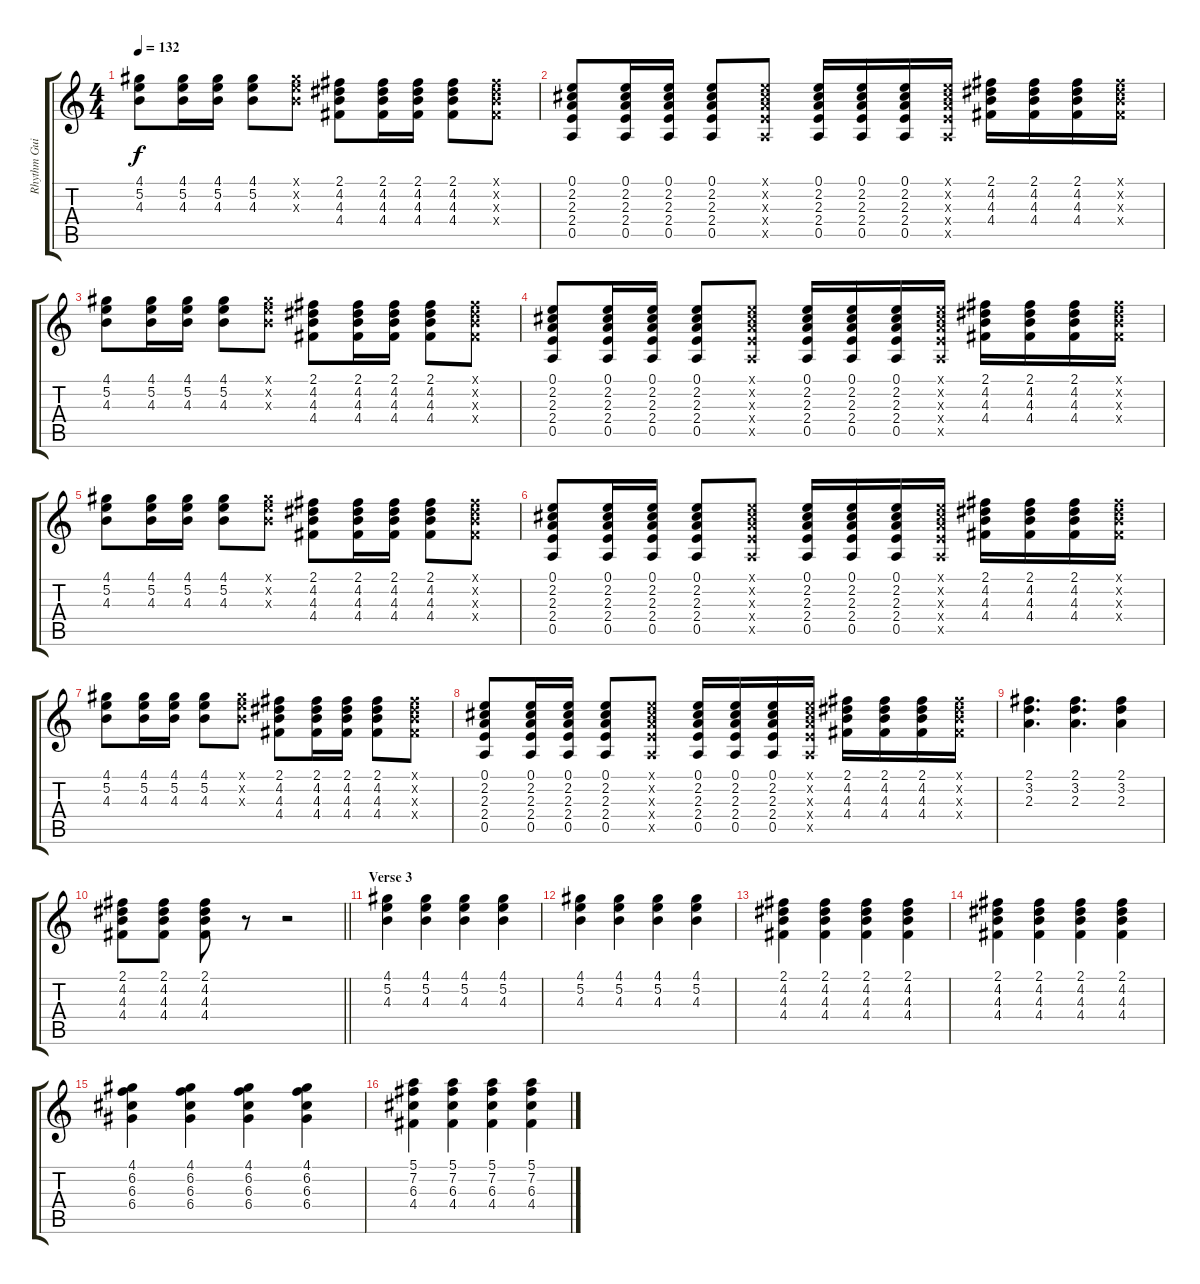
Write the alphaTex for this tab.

\track ("Rhythm Guitar" "Rhythm Gui") {instrument electricguitarclean}
\staff {score tabs}
\tuning (E4 B3 G3 D3 A2 E2) {hide}
\ts (4 4)
\tempo 132
\clef g2
\ks c
(4.1 5.2 4.3).8{dy f} (4.1 5.2 4.3).16 (4.1 5.2 4.3).16 (4.1 5.2 4.3).8 (4.1{x} 5.2{x} 4.3{x}).8 (2.1 4.2 4.3 4.4).8 (2.1 4.2 4.3 4.4).16 (2.1 4.2 4.3 4.4).16 (2.1 4.2 4.3 4.4).8 (2.1{x} 4.2{x} 4.3{x} 4.4{x}).8 |
(0.1 2.2 2.3 2.4 0.5).8 (0.1 2.2 2.3 2.4 0.5).16 (0.1 2.2 2.3 2.4 0.5).16 (0.1 2.2 2.3 2.4 0.5).8 (0.1{x} 2.2{x} 2.3{x} 2.4{x} 0.5{x}).8 (0.1 2.2 2.3 2.4 0.5).16 (0.1 2.2 2.3 2.4 0.5).16 (0.1 2.2 2.3 2.4 0.5).16 (0.1{x} 2.2{x} 2.3{x} 2.4{x} 0.5{x}).16 (2.1 4.2 4.3 4.4).16 (2.1 4.2 4.3 4.4).16 (2.1 4.2 4.3 4.4).16 (2.1{x} 4.2{x} 4.3{x} 4.4{x}).16 |
(4.1 5.2 4.3).8 (4.1 5.2 4.3).16 (4.1 5.2 4.3).16 (4.1 5.2 4.3).8 (4.1{x} 5.2{x} 4.3{x}).8 (2.1 4.2 4.3 4.4).8 (2.1 4.2 4.3 4.4).16 (2.1 4.2 4.3 4.4).16 (2.1 4.2 4.3 4.4).8 (2.1{x} 4.2{x} 4.3{x} 4.4{x}).8 |
(0.1 2.2 2.3 2.4 0.5).8 (0.1 2.2 2.3 2.4 0.5).16 (0.1 2.2 2.3 2.4 0.5).16 (0.1 2.2 2.3 2.4 0.5).8 (0.1{x} 2.2{x} 2.3{x} 2.4{x} 0.5{x}).8 (0.1 2.2 2.3 2.4 0.5).16 (0.1 2.2 2.3 2.4 0.5).16 (0.1 2.2 2.3 2.4 0.5).16 (0.1{x} 2.2{x} 2.3{x} 2.4{x} 0.5{x}).16 (2.1 4.2 4.3 4.4).16 (2.1 4.2 4.3 4.4).16 (2.1 4.2 4.3 4.4).16 (2.1{x} 4.2{x} 4.3{x} 4.4{x}).16 |
(4.1 5.2 4.3).8 (4.1 5.2 4.3).16 (4.1 5.2 4.3).16 (4.1 5.2 4.3).8 (4.1{x} 5.2{x} 4.3{x}).8 (2.1 4.2 4.3 4.4).8 (2.1 4.2 4.3 4.4).16 (2.1 4.2 4.3 4.4).16 (2.1 4.2 4.3 4.4).8 (2.1{x} 4.2{x} 4.3{x} 4.4{x}).8 |
(0.1 2.2 2.3 2.4 0.5).8 (0.1 2.2 2.3 2.4 0.5).16 (0.1 2.2 2.3 2.4 0.5).16 (0.1 2.2 2.3 2.4 0.5).8 (0.1{x} 2.2{x} 2.3{x} 2.4{x} 0.5{x}).8 (0.1 2.2 2.3 2.4 0.5).16 (0.1 2.2 2.3 2.4 0.5).16 (0.1 2.2 2.3 2.4 0.5).16 (0.1{x} 2.2{x} 2.3{x} 2.4{x} 0.5{x}).16 (2.1 4.2 4.3 4.4).16 (2.1 4.2 4.3 4.4).16 (2.1 4.2 4.3 4.4).16 (2.1{x} 4.2{x} 4.3{x} 4.4{x}).16 |
(4.1 5.2 4.3).8 (4.1 5.2 4.3).16 (4.1 5.2 4.3).16 (4.1 5.2 4.3).8 (4.1{x} 5.2{x} 4.3{x}).8 (2.1 4.2 4.3 4.4).8 (2.1 4.2 4.3 4.4).16 (2.1 4.2 4.3 4.4).16 (2.1 4.2 4.3 4.4).8 (2.1{x} 4.2{x} 4.3{x} 4.4{x}).8 |
(0.1 2.2 2.3 2.4 0.5).8 (0.1 2.2 2.3 2.4 0.5).16 (0.1 2.2 2.3 2.4 0.5).16 (0.1 2.2 2.3 2.4 0.5).8 (0.1{x} 2.2{x} 2.3{x} 2.4{x} 0.5{x}).8 (0.1 2.2 2.3 2.4 0.5).16 (0.1 2.2 2.3 2.4 0.5).16 (0.1 2.2 2.3 2.4 0.5).16 (0.1{x} 2.2{x} 2.3{x} 2.4{x} 0.5{x}).16 (2.1 4.2 4.3 4.4).16 (2.1 4.2 4.3 4.4).16 (2.1 4.2 4.3 4.4).16 (2.1{x} 4.2{x} 4.3{x} 4.4{x}).16 |
(2.1 3.2 2.3).4{d} (2.1 3.2 2.3).4{d} (2.1 3.2 2.3).4 |
\barLineRight lightlight
(2.1 4.2 4.3 4.4).8 (2.1 4.2 4.3 4.4).8 (2.1 4.2 4.3 4.4).8 r.8 r.2 |
\section ("" "Verse 3")
(4.1 5.2 4.3).4 (4.1 5.2 4.3).4 (4.1 5.2 4.3).4 (4.1 5.2 4.3).4 |
(4.1 5.2 4.3).4 (4.1 5.2 4.3).4 (4.1 5.2 4.3).4 (4.1 5.2 4.3).4 |
(2.1 4.2 4.3 4.4).4 (2.1 4.2 4.3 4.4).4 (2.1 4.2 4.3 4.4).4 (2.1 4.2 4.3 4.4).4 |
(2.1 4.2 4.3 4.4).4 (2.1 4.2 4.3 4.4).4 (2.1 4.2 4.3 4.4).4 (2.1 4.2 4.3 4.4).4 |
(4.1 6.2 6.3 6.4).4 (4.1 6.2 6.3 6.4).4 (4.1 6.2 6.3 6.4).4 (4.1 6.2 6.3 6.4).4 |
(5.1 7.2 6.3 4.4).4 (5.1 7.2 6.3 4.4).4 (5.1 7.2 6.3 4.4).4 (5.1 7.2 6.3 4.4).4
